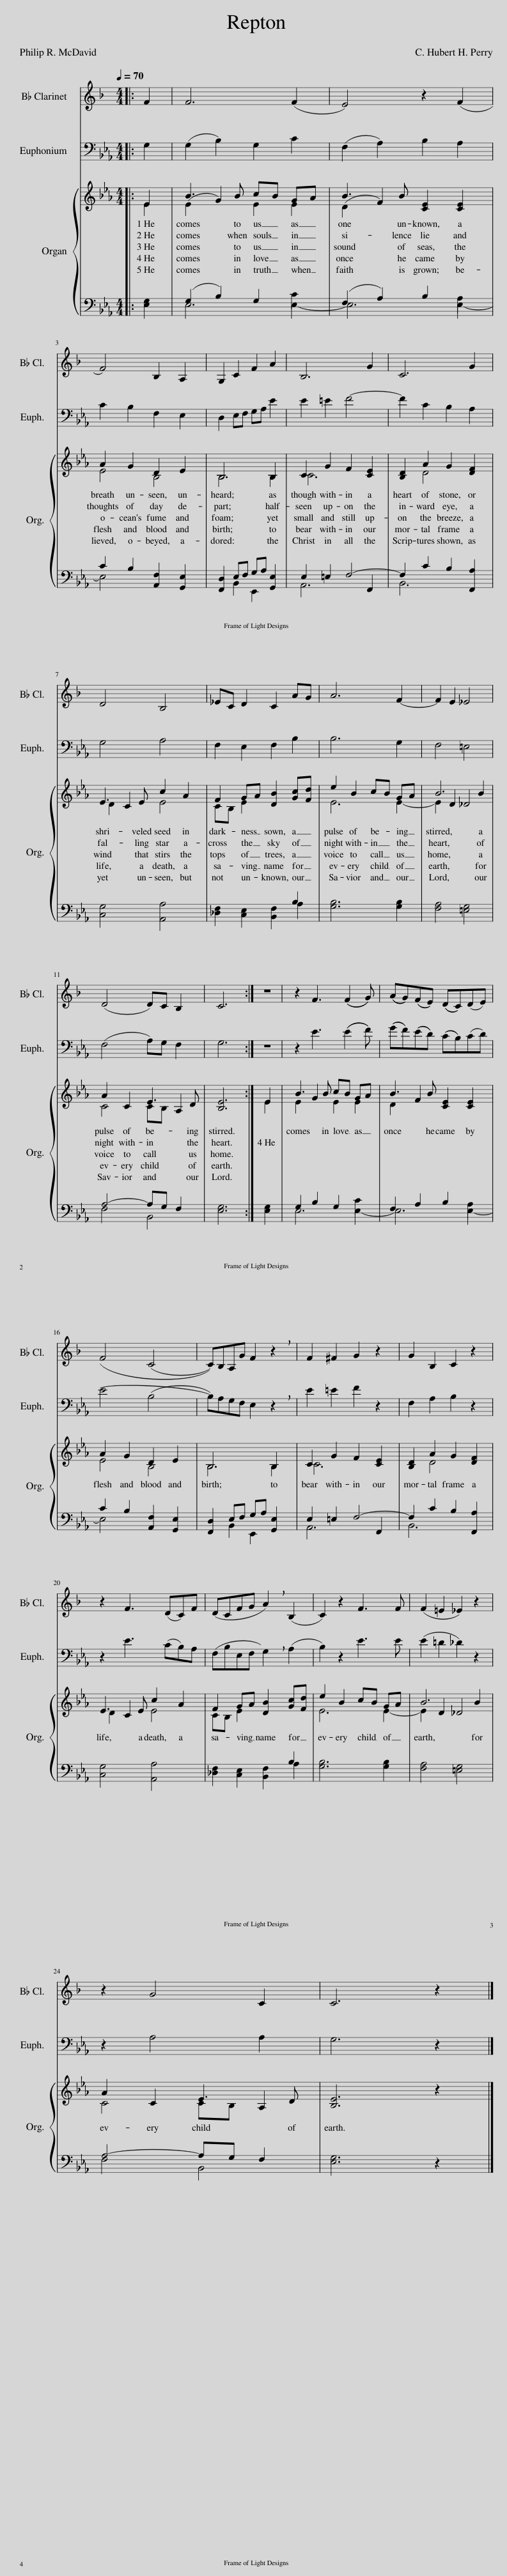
X:1
%%score 1 2 { ( 3 4 ) | ( 5 6 ) }
L:1/8
Q:1/4=70
M:4/4
I:linebreak $
K:Eb
V:1 treble transpose=-2
V:2 bass
V:3 treble
V:4 treble
V:5 bass
V:6 bass
V:1
[K:F]|: F2 | F6 (F2 | E4) z2 (F2 |$ F4) B,2 A,2 | G,2 C2 F2 A2 | %5
 B,6 G2 | C6 G2 |$ D4 B,4 | _EC D2 C2 AG | A6 F2- | %10
 F2 E2 _E4 |$ (D4 D)C B,2 | C6 :| z2 | z2 F3 ((F2 G)) | %15
 ((AG))((FE)) ((DC))(DE) |$ (F4 (C4) | C)B,A,G F2 !breath!z2 | F2 ^F2 G2 z2 | G2 B,2 C2 z2 |$ %20
 z2 F3 (DC)F | (DCFG !breath!A2) (B,2 | C2) z2 F3 F | (F2 =E2 _E2) z2 |$ z2 G4 C2 | %25
 C6 z2 |] %26
V:2
|: G,2 | (G,2 B,2) G,2 C2 | (F,2 A,2) B,2 A,2 |$ C2 B,2 F,2 E,2 | D,2 E,F, G,A, E2 | %5
 E2 =E2 F4- | F2 C2 B,2 A,2 |$ G,4 A,4 | F,2 E,2 F,2 B,2 | B,6 G,2 | %10
 F,4 =E,4 |$ (F,4 A,)G, F,2 | G,6 :| z2 | z2 E3 ((E2 F)) | %15
 ((GF))((ED)) ((CB,))(CD) |$ (E4 (B,4) | B,)A,G,F, E,2 !breath!z2 | E2 =E2 F2 z2 | F,2 A,2 B,2 z2 |$ %20
 z2 E3 (CB,)A, | (F,B,E,F,) !breath!G,2 (A,2 | B,2) z2 E3 E | (E2 =D2 _D2) z2 |$ z2 A,4 A,2 | %25
 G,6 z2 |] %26
V:3
|: E2 | B3 B cB GA | B3 B [CE]2 [CE]2 |$ A2 G2 D2 E2 | B,6 B,2 | %5
 C2 G2 F2 [CE]2 | [B,D]2 A2 G2 [DF]2 |$ E3 E c2 A2 | F2 GA [DB]2 [Gc][Fd] | e2 B2 cB GA | %10
 B6 B2 |$ A2 C2 E3 D | [B,E]6 :| E2 | B3 B cB GA | %15
 B3 B [CE]2 [CE]2 |$ A2 G2 D2 E2 | B,6 B,2 | C2 G2 F2 [CE]2 | [B,D]2 A2 G2 [DF]2 |$ %20
 E3 E c2 A2 | F2 GA [DB]2 [Gc][Fd] | e2 B2 cB GA | B6 B2 |$ A2 C2 E3 D | %25
 [B,E]6 z2 |] %26
V:4
|: E2 | (E2 G2) E2 E2 | (D2 F2) x4 |$ E4 B,4 | B,6 B,2 | %5
 C6 x2 | x2 D4 x2 |$ D2 C2 E4 | CB, E2 x4 | E6 E2- | %10
 E2 D2 _D4 |$ C4 CB, A,2 | x6 :| E2 | E2 G2 E2 E2 | %15
 D2 F2 x4 |$ E4 B,4 | B,6 B,2 | C6 x2 | x2 D4 x2 |$ %20
 D2 C2 E4 | CB, E2 x4 | E6 E2- | E2 D2 _D4 |$ C4 CB, A,2 | %25
 x8 |] %26
V:5
|: [E,G,]2 | (G,2 B,2) G,2 C2 | (F,2 A,2) B,2 A,2 |$ C2 B,2 [A,,F,]2 [G,,E,]2 | [F,,D,]2 E,F, G,A, [G,,E,]2 | %5
 E,2 =E,2 F,4- | F,2 C2 B,2 [F,,A,]2 |$ [C,G,]4 [A,,A,]4 | [_D,F,]2 [C,E,]2 [B,,F,]2 B,2 | [G,B,]6 [G,B,]2 | %10
 [F,A,]4 [=E,G,]4 |$ A,4- A,G, F,2 | [E,G,]6 :| [E,G,]2 | G,2 B,2 G,2 C2 | %15
 F,2 A,2 B,2 A,2 |$ C2 B,2 [A,,F,]2 [G,,E,]2 | [F,,D,]2 E,F, G,A, [G,,E,]2 | E,2 =E,2 F,4- | F,2 C2 B,2 [F,,A,]2 |$ %20
 [C,G,]4 [A,,A,]4 | [_D,F,]2 [C,E,]2 [B,,F,]2 B,2 | [G,B,]6 [G,B,]2 | [F,A,]4 [=E,G,]4 |$ A,4- A,G, F,2 | %25
 [E,G,]6 z2 |] %26
V:6
|: x2 | E,6 E,2- | E,6 E,2- |$ E,4 x4 | x2 B,,2 E,,2 x2 | %5
 A,,6 F,,2 | B,,6 x2 |$ x8 | x6 A,2 | x8 | %10
 x8 |$ F,4 B,,4 | x6 :| x2 | E,6 E,2- | %15
 E,6 E,2- |$ E,4 x4 | x2 B,,2 E,,2 x2 | A,,6 F,,2 | B,,6 x2 |$ %20
 x8 | x6 A,2 | x8 | x8 |$ F,4 B,,4 | %25
 x8 |] %26
